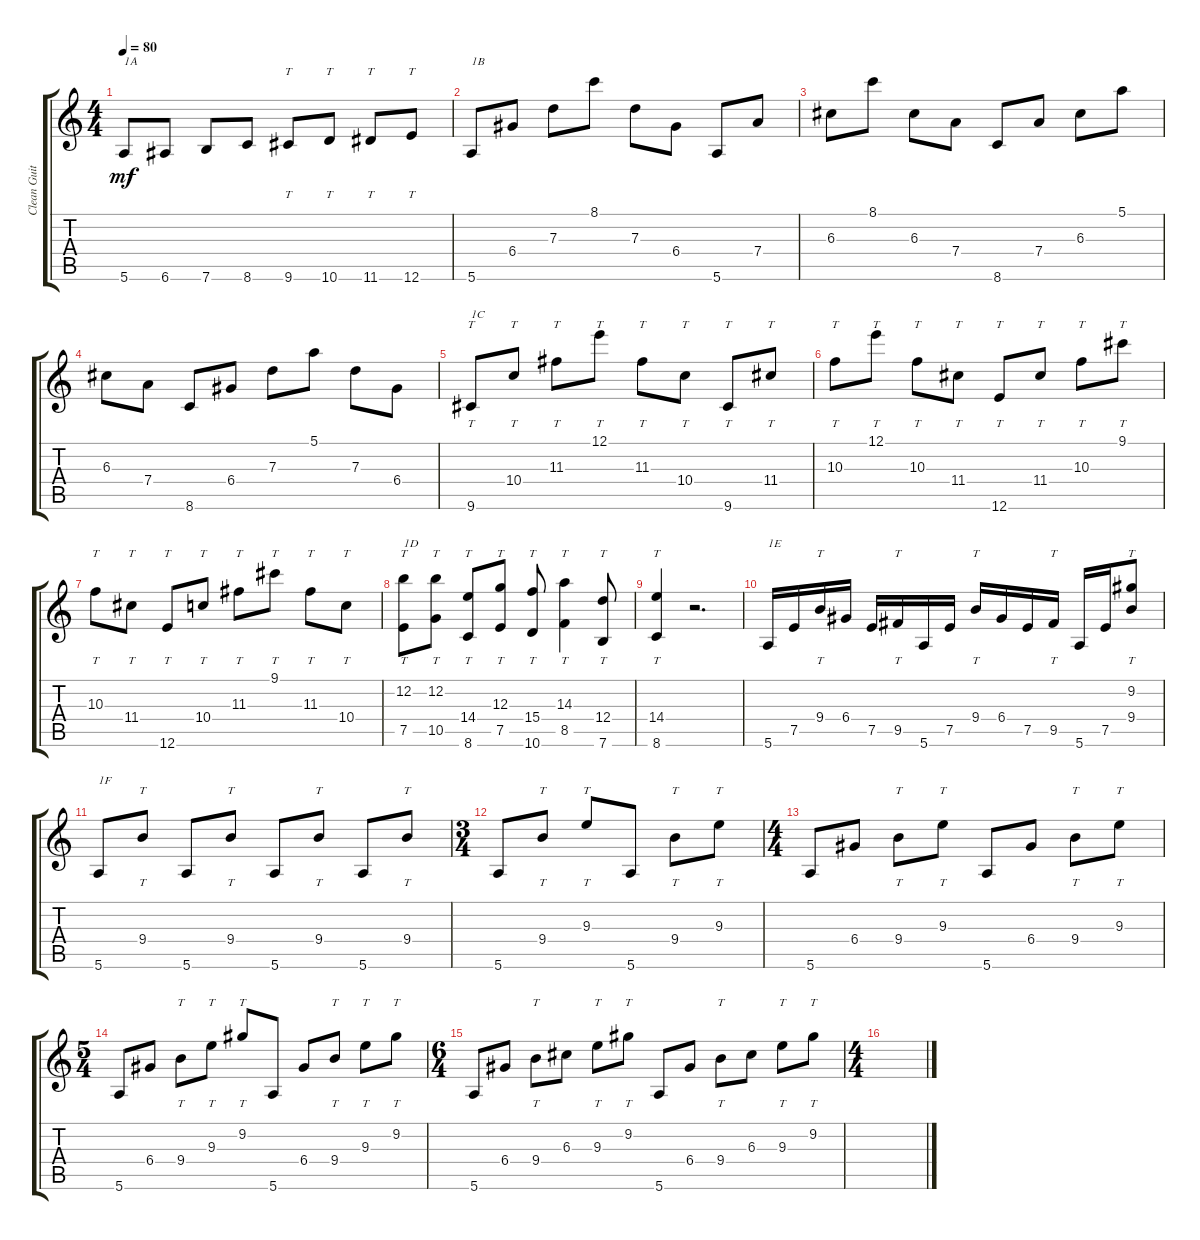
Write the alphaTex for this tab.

\track ("Clean Guitar" "Clean Guit") {instrument electricguitarclean}
\staff {score tabs}
\tuning (E4 B3 G3 D3 A2 E2) {hide}
\ts (4 4)
\tempo 80
\clef g2
\ks c
5.6.8{txt "1A" dy mf instrument electricguitarclean} 6.6.8 7.6.8 8.6.8 9.6.8{tt} 10.6.8{tt} 11.6.8{tt} 12.6.8{tt} |
5.6.8{txt "1B"} 6.4.8 7.3.8 8.1.8 7.3.8 6.4.8 5.6.8 7.4.8 |
6.3.8 8.1.8 6.3.8 7.4.8 8.6.8 7.4.8 6.3.8 5.1.8 |
6.3.8 7.4.8 8.6.8 6.4.8 7.3.8 5.1.8 7.3.8 6.4.8 |
9.6.8{tt txt "1C"} 10.4.8{tt} 11.3.8{tt} 12.1.8{tt} 11.3.8{tt} 10.4.8{tt} 9.6.8{tt} 11.4.8{tt} |
10.3.8{tt} 12.1.8{tt} 10.3.8{tt} 11.4.8{tt} 12.6.8{tt} 11.4.8{tt} 10.3.8{tt} 9.1.8{tt} |
10.3.8{tt} 11.4.8{tt} 12.6.8{tt} 10.4.8{tt} 11.3.8{tt} 9.1.8{tt} 11.3.8{tt} 10.4.8{tt} |
(12.2 7.5).8{tt txt "1D"} (12.2 10.5).8{tt} (14.4 8.6).8{tt} (12.3 7.5).8{tt} (15.4 10.6).8{tt} (14.3 8.5).4{tt} (12.4 7.6).8{tt} |
(14.4 8.6).4{tt} r.2{d} |
5.6.16{txt "1E"} 7.5.16 9.4.16{tt} 6.4.16 7.5.16 9.5.16{tt} 5.6.16 7.5.16 9.4.16{tt} 6.4.16 7.5.16 9.5.16{tt} 5.6.16 7.5.16 (9.2 9.4).8{tt} |
5.6.8{txt "1F"} 9.4.8{tt} 5.6.8 9.4.8{tt} 5.6.8 9.4.8{tt} 5.6.8 9.4.8{tt} |
\ts (3 4)
5.6.8 9.4.8{tt} 9.3.8{tt} 5.6.8 9.4.8{tt} 9.3.8{tt} |
\ts (4 4)
5.6.8 6.4.8 9.4.8{tt} 9.3.8{tt} 5.6.8 6.4.8 9.4.8{tt} 9.3.8{tt} |
\ts (5 4)
5.6.8 6.4.8 9.4.8{tt} 9.3.8{tt} 9.2.8{tt} 5.6.8 6.4.8 9.4.8{tt} 9.3.8{tt} 9.2.8{tt} |
\ts (6 4)
5.6.8 6.4.8 9.4.8{tt} 6.3.8 9.3.8{tt} 9.2.8{tt} 5.6.8 6.4.8 9.4.8{tt} 6.3.8 9.3.8{tt} 9.2.8{tt} |
\ts (4 4)
